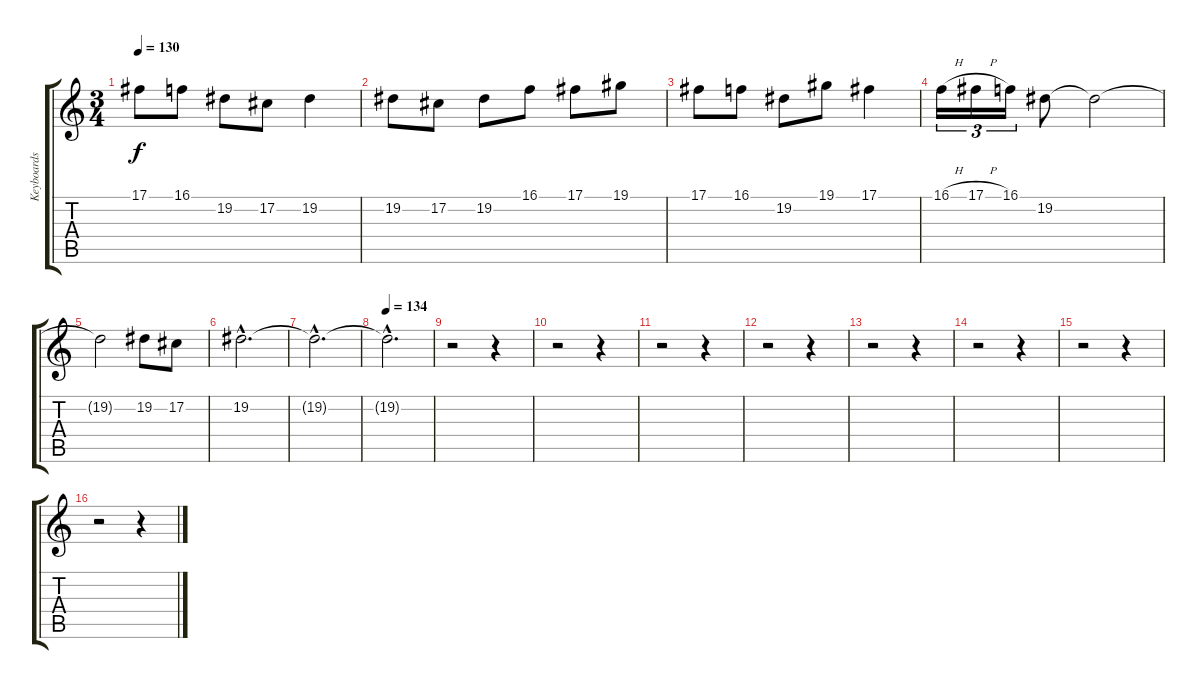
\track ("Keyboards" "Keyboards") {instrument piccolo}
\staff {score tabs}
\tuning (Db4 Ab3 E3 B2 Gb2 Db2) {hide}
\ts (3 4)
\tempo 130
\clef g2
\ks c
17.1.8{dy f} 16.1.8 19.2.8 17.2.8 19.2.4 |
19.2.8 17.2.8 19.2.8 16.1.8 17.1.8 19.1.8 |
17.1.8 16.1.8 19.2.8 19.1.8 17.1.4 |
16.1{h}.16{tu (3 2)} 17.1{h}.16{tu (3 2)} 16.1.16{tu (3 2)} 19.2.8 19.2{t}.2 |
19.2{t}.2 19.2.8 17.2.8 |
19.2{hac}.2{d} |
19.2{hac t}.2{d} |
\tempo 134
19.2{hac t}.2{d} |
r.2 r.4 |
r.2 r.4 |
r.2 r.4 |
r.2 r.4 |
r.2 r.4 |
r.2 r.4 |
r.2 r.4 |
r.2 r.4
